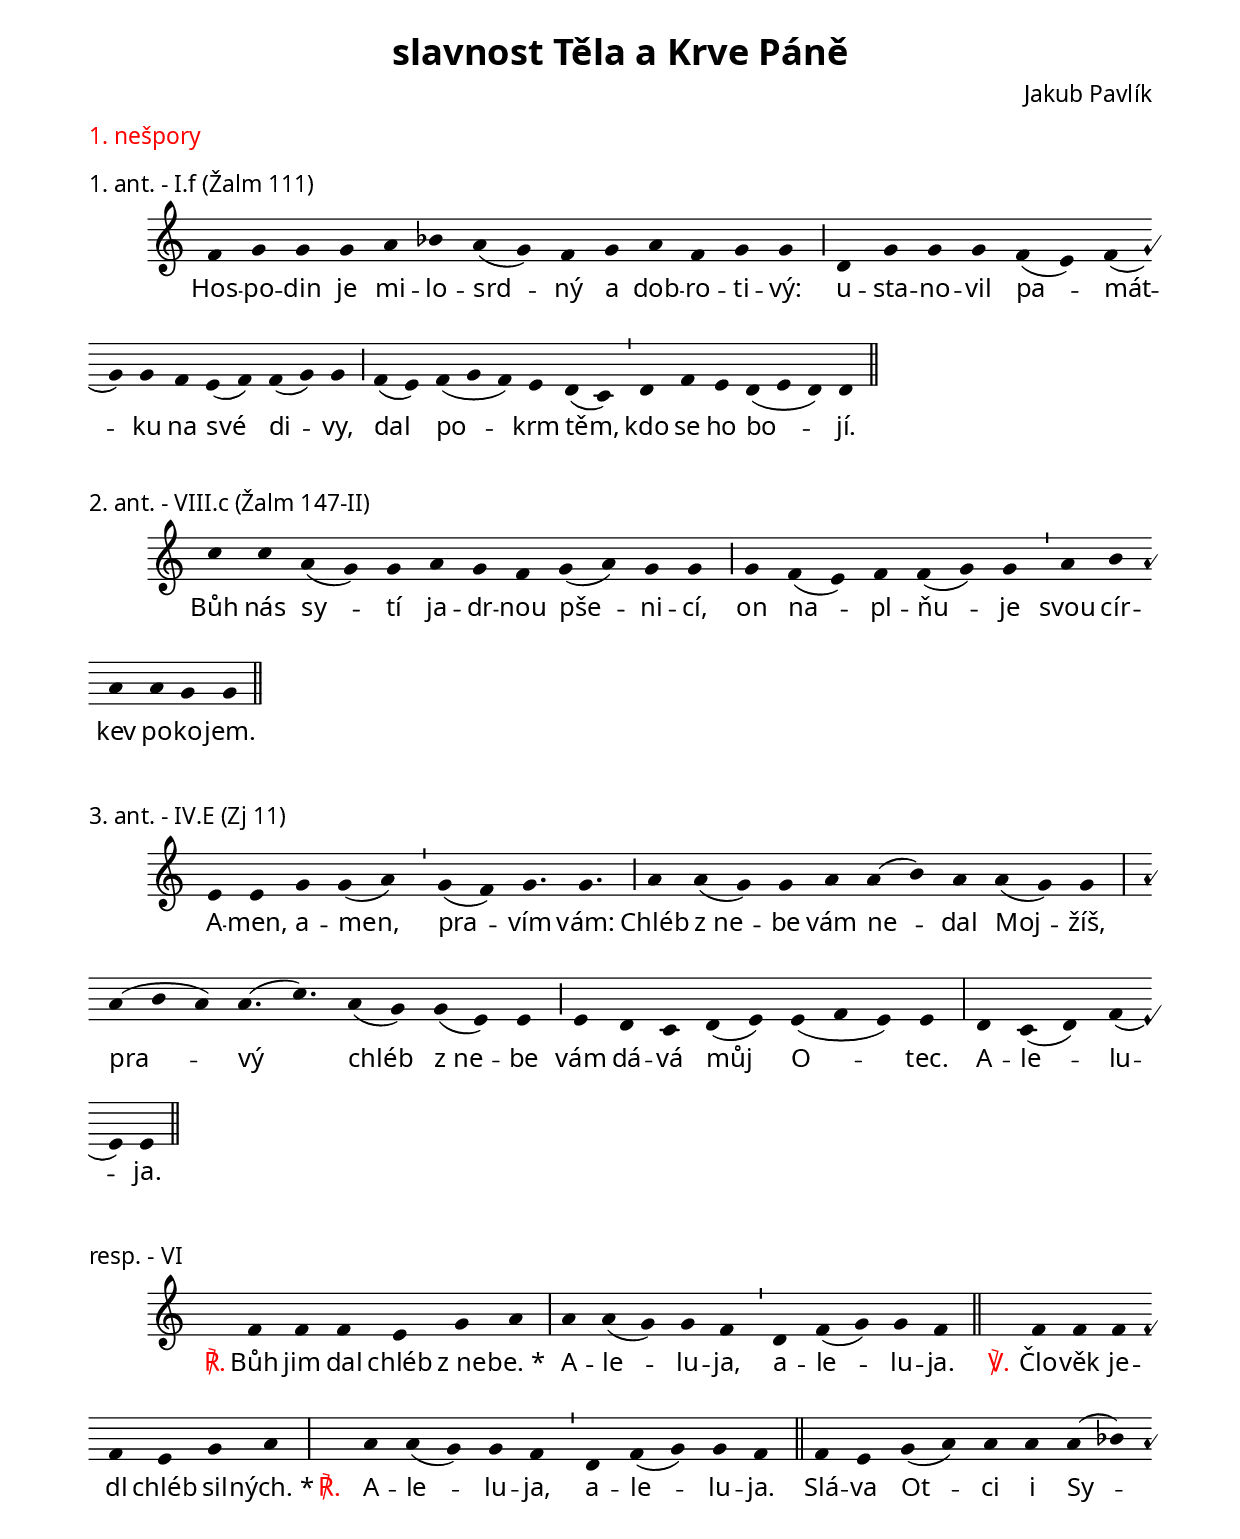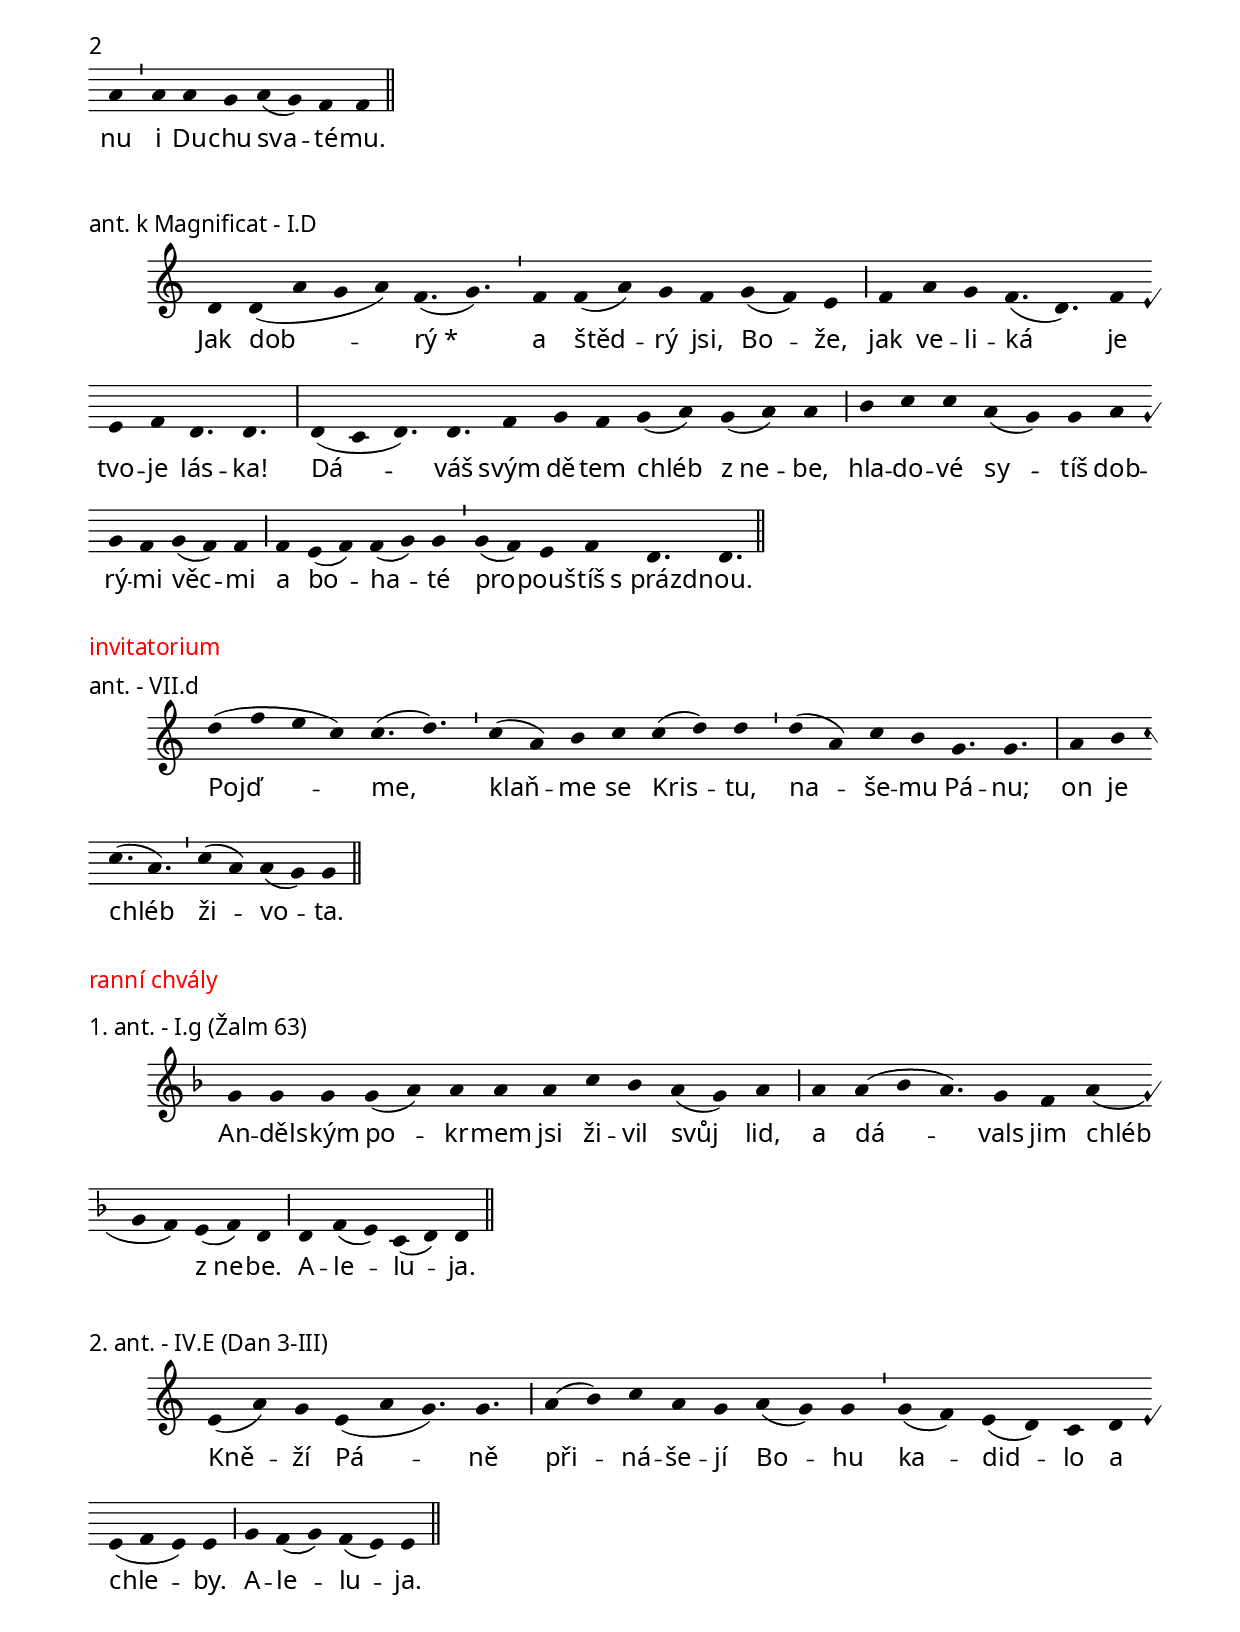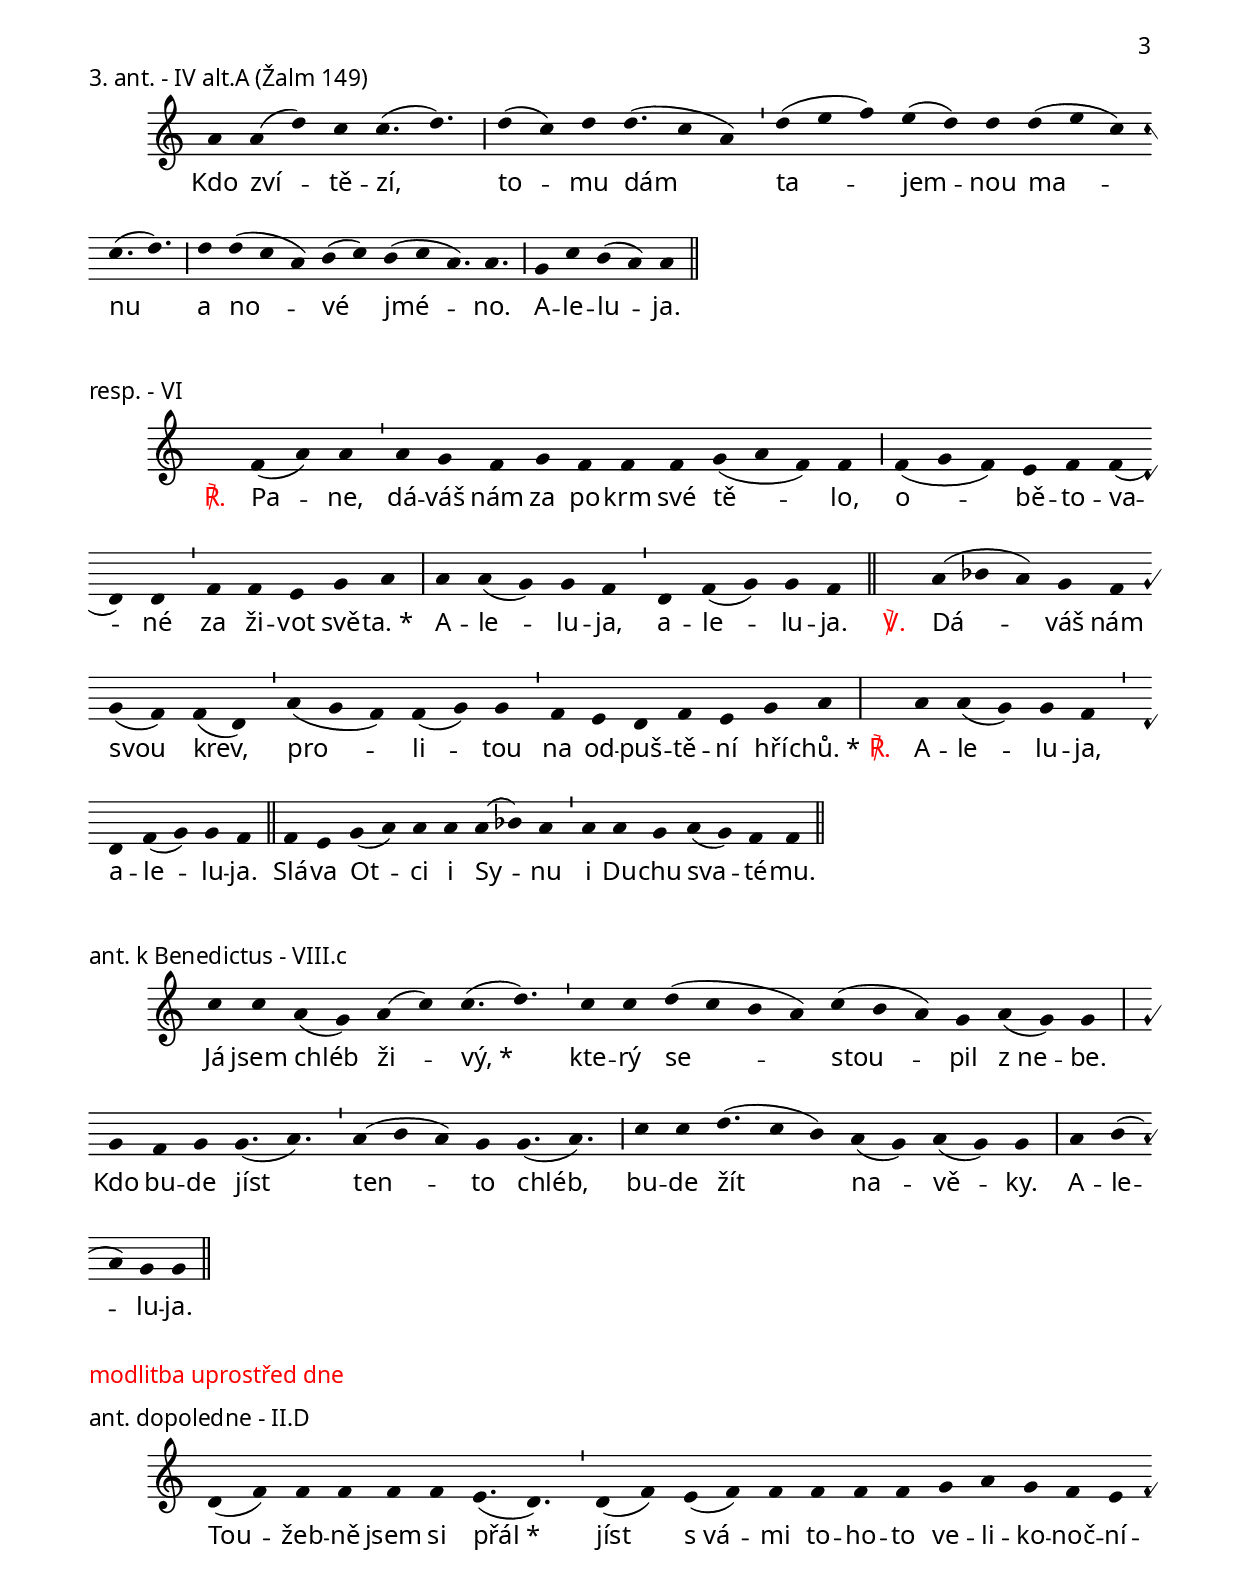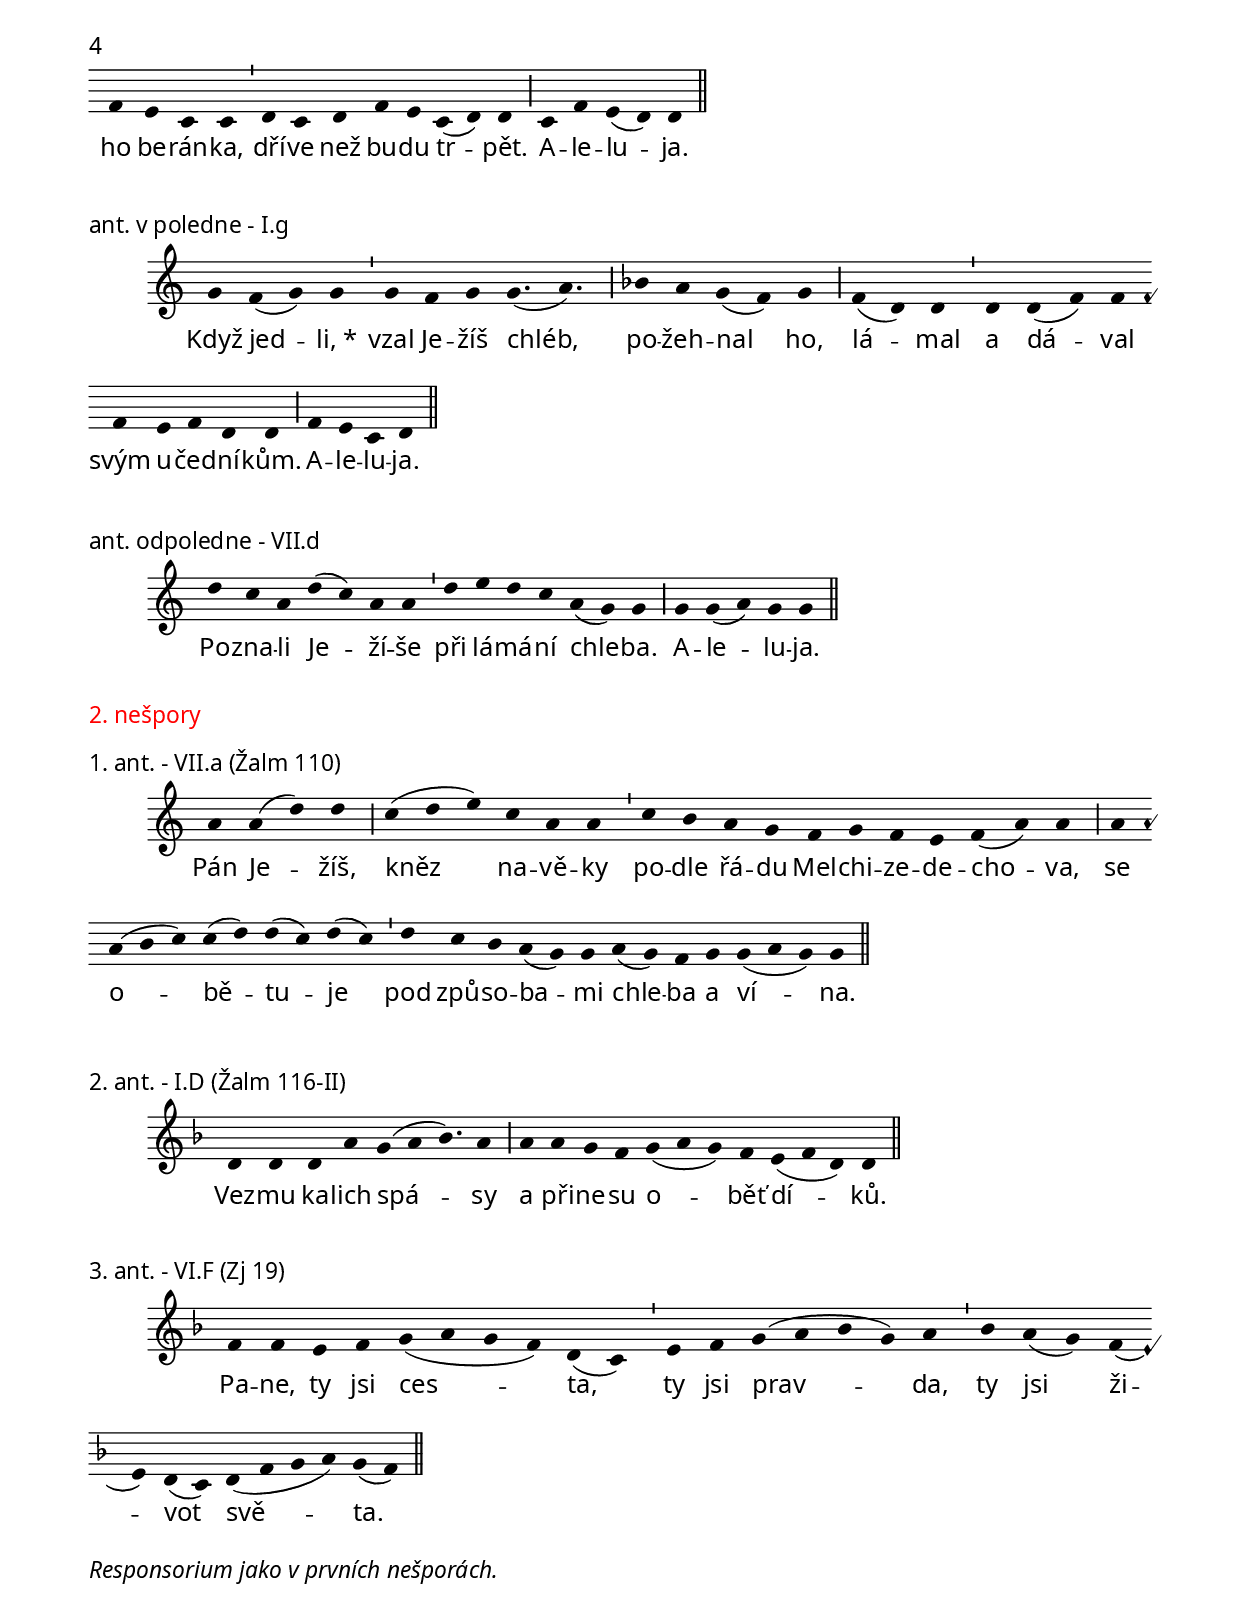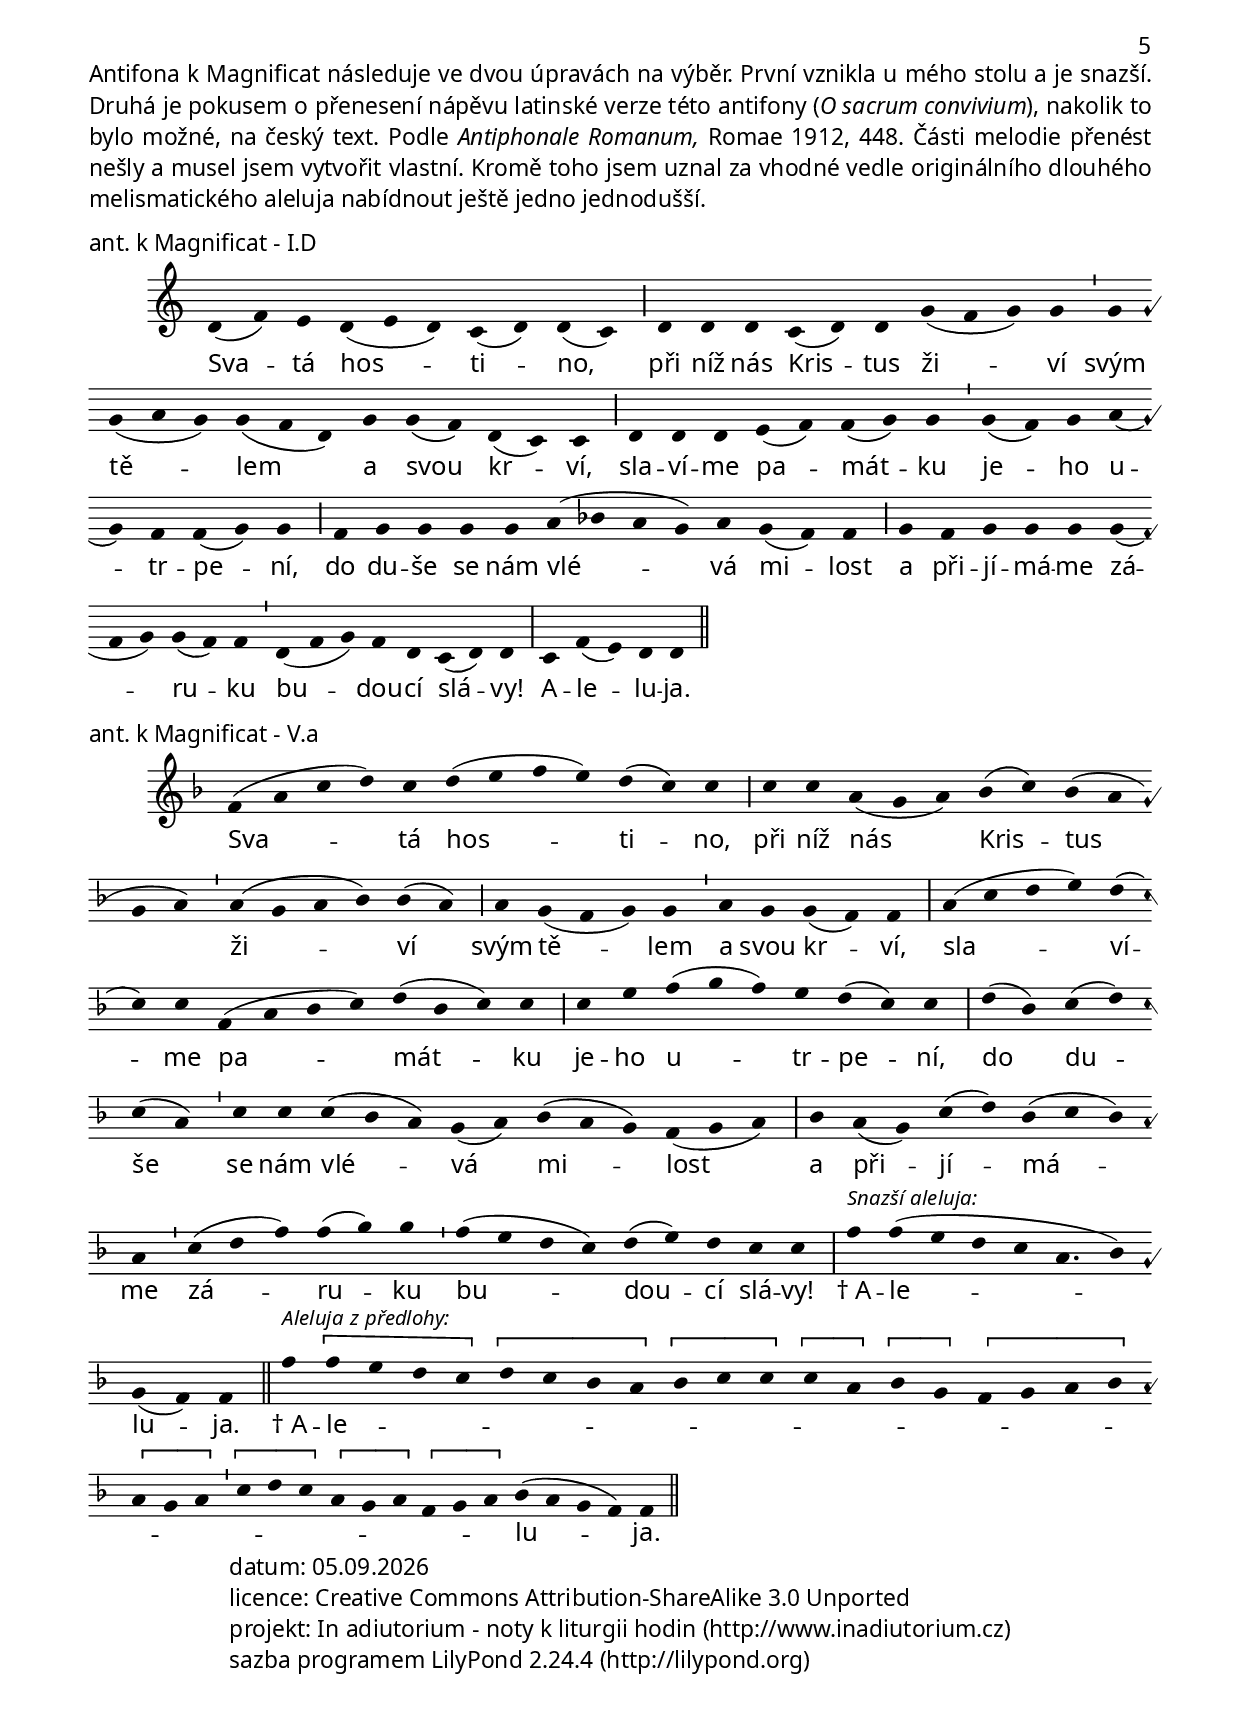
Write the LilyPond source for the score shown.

\version "2.14.2"

\header {
  title = "slavnost Těla a Krve Páně"
  composer = "Jakub Pavlík"
}

\include "spolecne.ly"
\include "dilyresponsorii.ly"

\markup {\nadpisHodinka {"1. nešpory"}}

\score {
  \relative c' {
    \choralniRezim
    f g g g a4 bes a( g) f g a f g g \barMaior
    d g g g f( e) f( g) g f e( f) f( g) g \barMaior
    f( e) f( g f) e d( c) \barMin d f e d( e d) d \barFinalis
  }
  \addlyrics {
    Hos -- po -- din je mi -- lo -- srd -- ný a dob -- ro -- ti -- vý:
    u -- sta -- no -- vil pa -- mát -- ku na své di -- vy,
    dal po -- krm těm, kdo se ho bo -- jí.
  }
  \header {
    quid = "1. ant."
    modus = "I"
    differentia = "f" 
    psalmus = "Žalm 111"
    id = ""
    piece = \markup {\sestavTitulek}
  }
}

\score {
  \relative c'' {
    \choralniRezim
    c4 c a( g) g a g f g( a) g g \barMaior
    g f( e) f f( g) g \barMin a b a a g g \barFinalis
  }
  \addlyrics {
    Bůh nás sy -- tí ja -- dr -- nou pše -- ni -- cí,
    on na -- pl -- ňu -- je svou cír -- kev po -- ko -- jem.
  }
  \header {
    quid = "2. ant."
    modus = "VIII"
    differentia = "c" 
    psalmus = "Žalm 147-II"
    id = ""
    piece = \markup {\sestavTitulek}
  }
}

\score {
  \relative c' {
    \choralniRezim
    e4 e g g( a) \barMin g( f) g4. g \barMaior
    a4 a( g) g a a( b) a a( g) g \barMax
    a( b a) a4.( c) a4( g) g( e) e \barMaior
    e d c d( e) e( f e) e \barMax
    d c( d) f( e) e \barFinalis
  }
  \addlyrics {
    A -- men, a -- men, pra -- vím vám:
    Chléb z_ne -- be vám ne -- dal Moj -- žíš,
    pra -- vý chléb z_ne -- be vám dá -- vá můj O -- tec.
    A -- le -- lu -- ja.
  }
  \header {
    quid = "3. ant."
    modus = "IV"
    differentia = "E" 
    psalmus = "Zj 11"
    id = ""
    piece = \markup {\sestavTitulek}
  }
}

\score {
  \relative c' {
    \choralniRezim
    
    % R
    \neviditelna f
    f4 f f e g a \barMax
    \respVIalelujaResponsum \barFinalis
    % V
    \neviditelna f
    f4 f f f e g a \barMax
    % R
    \neviditelna a
    \respVIalelujaResponsum \barFinalis
    % Slava
    \respVIalelujaDoxologie \barFinalis
  }
  \addlyrics {
    \Response Bůh jim dal chléb z_ne -- be._* 
    A -- le -- lu -- ja, a -- le -- lu -- ja.
    \Verse Člo -- věk je -- dl chléb sil -- ných._*
    \Response A -- le -- lu -- ja, a -- le -- lu -- ja.
    \textRespDoxologie
  }
  \header {
    quid = "resp."
    modus = "VI"
    id = ""
    piece = \markup {\sestavTitulekResp}
  }
}

\score {
  \relative c' {
    \choralniRezim
    d4 d( a' g a) f4.( g) \barMin f4 f( a) g f g( f) e \barMaior
    f a g f4.( d) f4 e f d4. d \barMax
    
    d4( c d4.) d f4 g f g( a) g( a) a \barMaior
    b c c a( g) g a g f g( f) f \barMaior
    f e( f) f( g) g \barMin g( f) e f d4. d \barFinalis
  }
  \addlyrics {
    Jak dob -- rý_* a štěd -- rý jsi, Bo -- že,
    jak ve -- li -- ká je tvo -- je lás -- ka!
    
    Dá -- váš svým dě -- tem chléb z_ne -- be,
    hla -- do -- vé sy -- tíš dob -- rý -- mi věc -- mi
    a bo -- ha -- té pro -- pouš -- tíš s_prázd -- nou.
  }
  \header {
    quid = "ant. k Magnificat"
    modus = "I"
    differentia = "D" 
    psalmus = ""
    id = ""
    piece = \markup {\sestavTitulekBezZalmu}
  }
}

\markup {\nadpisHodinka {"invitatorium"}}

\score {
  \relative c'' {
    \choralniRezim
    d4( f e c) c4.( d) \barMin
    c4( a) b c c( d) d \barMin
    d4( a) c b g4. g \barMax
    a4 b c4.( a) \barMin c4( a) a( g) g \barFinalis
  }
  \addlyrics {
    Pojď -- me, klaň -- me se Kris -- tu, na -- še -- mu Pá -- nu;
    on je chléb ži -- vo -- ta.
  }
  \header {
    quid = "ant."
    modus = "VII"
    differentia = "d" 
    psalmus = ""
    piece = \markup {\sestavTitulekBezZalmu}
  }
}

\markup {\nadpisHodinka {"ranní chvály"}}

\score {
  \relative c'' {
    \choralniRezim
    \key f \major
    g4 g g g( a) a a a c bes a( g) a \barMaior
    a a( bes a4.) g4 f a( g f) e( f) d \barMaior
    d f( e) c( d) d \barFinalis
  }
  \addlyrics {
    An -- děl -- ským po -- kr -- mem jsi ži -- vil svůj lid,
    a dá -- vals jim chléb z_ne -- be.
    A -- le -- lu -- ja.
  }
  \header {
    quid = "1. ant."
    modus = "I"
    differentia = "g" 
    psalmus = "Žalm 63"
    id = ""
    piece = \markup {\sestavTitulek}
  }
}

\score {
  \relative c' {
    \choralniRezim
    e4( a) g e( a g4.) g \barMaior
    a4( b) c a g a( g) g \barMin 
    g( f) e( d) c d e( f e) e \barMaior
    g f( g) f( e) e \barFinalis
  }
  \addlyrics {
    Kně -- ží Pá -- ně
    při -- ná -- še -- jí Bo -- hu ka -- did -- lo a chle -- by.
    A -- le -- lu -- ja.
  }
  \header {
    quid = "2. ant."
    modus = "IV"
    differentia = "E" 
    psalmus = "Dan 3-III"
    id = ""
    piece = \markup {\sestavTitulek}
  }
}

\score {
  \relative c'' {
    \choralniRezim
    a4 a( d) c c4.( d) \barMaior
    d4( c) d d4.( c4 a) \barMin d( e f) e( d) d d( e c) c4.( d) \barMaior
    d4 d( c a) b( c) b( c a4.) a \barMaior
    g4 c b( a) a \barFinalis 
  }
  \addlyrics {
    Kdo zví -- tě -- zí, 
    to -- mu dám ta -- jem -- nou ma -- nu
    a no -- vé jmé -- no.
    A -- le -- lu -- ja.
  }
  \header {
    quid = "3. ant."
    modus = "IV alt"
    differentia = "A" 
    psalmus = "Žalm 149"
    id = ""
    piece = \markup {\sestavTitulek}
  }
}

\score {
  \relative c' {
    \choralniRezim
    
    % R
    \neviditelna f
    f4( a) a \barMin a g f g f f f g( a f) f \barMaior f( g f) e f f( d) d \barMin f f e g a \barMax
    \respVIalelujaResponsum \barFinalis
    % V
    \neviditelna f
    a( bes a) g f g( f) f( d) \barMin a'( g f) f( g) g \barMin f e d f e g a \barMax
    % R
    \neviditelna a
    \respVIalelujaResponsum \barFinalis
    % Slava
    \respVIalelujaDoxologie \barFinalis
  }
  \addlyrics {
    \Response Pa -- ne, dá -- váš nám za po -- krm své tě -- lo, o -- bě -- to -- va -- né za ži -- vot svě -- ta._*
    A -- le -- lu -- ja, a -- le -- lu -- ja.
    \Verse Dá -- váš nám svou krev, pro -- li -- tou na od -- puš -- tě -- ní hří -- chů._*
    \Response A -- le -- lu -- ja, a -- le -- lu -- ja.
    \textRespDoxologie
  }
  \header {
    quid = "resp."
    modus = "VI"
    id = ""
    piece = \markup {\sestavTitulekResp}
  }
}

\score {
  \relative c'' {
    \choralniRezim
    c4 c a( g) a( c) c4.( d) \barMin c4 c d( c b a) c( b a) g a( g) g \barMax 
    g f g g4.( a) \barMin a4( b a) g g4.( a) \barMaior c4 c d4.( c4 b) a( g) a( g) g \barMax
    a b( a) g g \barFinalis
  }
  \addlyrics {
    Já jsem chléb ži -- vý,_* kte -- rý se -- stou -- pil z_ne -- be.
    Kdo bu -- de jíst ten -- to chléb, bu -- de žít na -- vě -- ky.
    A -- le -- lu -- ja.
  }
  \header {
    quid = "ant. k Benedictus"
    modus = "VIII"
    differentia = "c" 
    psalmus = ""
    id = ""
    piece = \markup {\sestavTitulekBezZalmu}
  }
}

\markup {\nadpisHodinka {"modlitba uprostřed dne"}}

\score {
  \relative c' {
    \choralniRezim
    d4( f) f f f f e4.( d) \barMin
    d4( f) e( f) f f f f g a g f e f e c c \barMin
    d c d f e c( d) d \barMaior
    c f e( d) d \barFinalis
  }
  \addlyrics {
    Tou -- žeb -- ně jsem si přál_*
    jíst s_vá -- mi to -- ho -- to ve -- li -- ko -- noč -- ní -- ho be -- rán -- ka,
    dří -- ve než bu -- du tr -- pět.
    A -- le -- lu -- ja.
  }
  \header {
    quid = "ant. dopoledne"
    modus = "II"
    differentia = "D" 
    psalmus = ""
    id = ""
    fons = "Svatý týden, čtvrtek, ad Benedictus; přidáno aleluja"
    piece = \markup {\sestavTitulekBezZalmu}
  }
}

\score {
  \relative c'' {
    \choralniRezim
    g4 f( g) g \barMin g f g g4.( a) \barMaior
    bes4 a g( f) g \barMaior
    f( d) d \barMin d d( f) f f e f d d \barMaior
    f e c d \barFinalis
  }
  \addlyrics {
    Když jed -- li,_* vzal Je -- žíš chléb,
    po -- žeh -- nal ho,
    lá -- mal a dá -- val svým u -- čed -- ní -- kům.
    A -- le -- lu -- ja.
  }
  \header {
    quid = "ant. v poledne"
    modus = "I"
    differentia = "g" 
    psalmus = ""
    id = ""
    fons = "Velikonoční triduum, Zelený čtvrtek, ad Magnificat; přidáno aleluja"
    piece = \markup {\sestavTitulekBezZalmu}
  }
}

\score {
  \relative c'' {
    \choralniRezim
    d4 c a d( c) a a \barMin d e d c a( g) g \barMaior
    g g( a) g g \barFinalis
  }
  \addlyrics {
    Po -- zna -- li Je -- ží -- še při lá -- má -- ní chle -- ba.
    A -- le -- lu -- ja.
  }
  \header {
    quid = "ant. odpoledne"
    modus = "VII"
    differentia = "d" 
    psalmus = ""
    id = ""
    piece = \markup {\sestavTitulekBezZalmu}
  }
}

\markup {\nadpisHodinka {"2. nešpory"}}

\score {
  \relative c'' {
    \choralniRezim
    a4 a( d) d \barMaior
    c( d e) c a a \barMin c b a g f g f e f( a) a \barMaior
    a a( b c) c( d) d( c) d( c) \barMin 
    d c b a( g) g a( g) f g g( a g) g \barFinalis
  }
  \addlyrics {
    Pán Je -- žíš,
    kněz na -- vě -- ky po -- dle řá -- du Mel -- chi -- ze -- de -- cho -- va,
    se o -- bě -- tu -- je 
    pod způ -- so -- ba -- mi chle -- ba a ví -- na.
  }
  \header {
    quid = "1. ant."
    modus = "VII"
    differentia = "a" 
    psalmus = "Žalm 110"
    id = ""
    piece = \markup {\sestavTitulek}
  }
}

\score {
  \relative c' {
    \key f \major
    \choralniRezim
    d4 d d a' g( a bes4.) a4 \barMaior
    a a g f g( a g) f e( f d) d \barFinalis
  }
  \addlyrics {
    Vez -- mu ka -- lich spá -- sy
    a při -- ne -- su o -- běť dí -- ků.
  }
  \header {
    quid = "2. ant."
    modus = "I"
    differentia = "D" 
    psalmus = "Žalm 116-II"
    id = ""
    piece = \markup {\sestavTitulek}
  }
}

\score {
  \relative c' {
    \key f \major
    \choralniRezim
    f4 f e f g( a g f) d( c) \barMin
    e f g( a bes g) a \barMin
    bes a( g) f( e) d( c) d( f g a) g( f) \barFinalis
  }
  \addlyrics {
    Pa -- ne, ty jsi ces -- ta, 
    ty jsi prav -- da,
    ty jsi ži -- vot svě -- ta.
  }
  \header {
    quid = "3. ant."
    modus = "VI"
    differentia = "F" 
    psalmus = "Zj 19"
    id = ""
    piece = \markup {\sestavTitulek}
  }
}

\markup\italic{Responsorium jako v prvních nešporách.}

\pageBreak

\markup\justify{Antifona k Magnificat následuje ve dvou úpravách
na výběr. První vznikla u mého stolu a je snazší.
Druhá je pokusem o přenesení nápěvu latinské verze této antifony
\concat{( \italic{"O sacrum convivium"} ),} nakolik to bylo možné,
na český text. Podle \italic{Antiphonale Romanum,} Romae 1912, 448.

Části melodie přenést nešly a musel jsem vytvořit
vlastní. Kromě toho jsem uznal za vhodné vedle originálního
dlouhého melismatického aleluja nabídnout ještě jedno jednodušší.}

\score {
  \relative c' {
    \choralniRezim
    d( f) e d( e d) c( d) d( c) \barMaior
    d d d c( d) d g( f g) g \barMin g g( a g) g( f d) g g( f) d( c) c \barMaior
    d d d e( f) f( g) g \barMin g( f) g a( g) f f( g) g \barMaior
    f g g g g a( bes a g) a g( f) f \barMaior
    g f g g g g( f g) g( f) f \barMin d( f g) f d c( d) d \barMax
    c f( e) d d \barFinalis
  }
  \addlyrics {
    % Jedno dlouhe rozvite osloveni - bez jakehokoli nasledneho
    % sdeleni.
    Sva -- tá hos -- ti -- no,
    při níž nás Kris -- tus ži -- ví svým tě -- lem a svou kr -- ví,
    sla -- ví -- me pa -- mát -- ku je -- ho u -- tr -- pe -- ní,
    do du -- še se nám vlé -- vá mi -- lost
    a při -- jí -- má -- me zá -- ru -- ku bu -- dou -- cí slá -- vy!
    A -- le -- lu -- ja.
  }
  \header {
    quid = "ant. k Magnificat"
    modus = "I"
    differentia = "D" 
    psalmus = ""
    id = ""
    piece = \markup {\sestavTitulekBezZalmu}
  }
}

\score {
  \relative c' {
    \choralniRezim
    \key f \major
    f4( a c d) c d( e f e) d( c) c \barMaior
    c c a( g a) bes( c) bes( a g a) \barMin a( g a bes) bes( a) \barMaior a g( f g) g \barMin a g g( f) f \barMax
    
    a( c d e) d( c) c f,( a bes c) d( bes c) c \barMaior
    c e f( g f) e d( c) c \barMax
    
    d( bes) c( d) c( a) \barMin c c c( bes a) g( a) 
    bes( a g) f( g a) \barMax
    
    bes a( g) c( d) bes( c bes) a \barMin
    c( d f) f( g) g \barMin f( e d c) d( e) d c c \barMax
    
    f^\markup\small\italic{Snazší aleluja:} f( e d c a4. bes4) g( f) f \barFinalis
    
    f'^\markup\small\italic{Aleluja z předlohy:}
    \once \override Slur #'stencil = ##f
    \[ f( e d c \] \[ d c bes a \] \[ bes c c \] \[ c a \] \[ bes g \]  \[ f g a bes \] \[ a g a \] \barMin
    \[ c d c \] \[ a g a \] \[ f g a) \]
    bes( a g f) f \barFinalis
  }
  \addlyrics {
    % Jedno dlouhe rozvite osloveni - bez jakehokoli nasledneho
    % sdeleni.
    Sva -- tá hos -- ti -- no,
    při níž nás Kris -- tus ži -- ví svým tě -- lem a svou kr -- ví,
    
    sla -- ví -- me pa -- mát -- ku je -- ho u -- tr -- pe -- ní,
    
    do du -- še se nám vlé -- vá mi -- lost
    
    a při -- jí -- má -- me zá -- ru -- ku bu -- dou -- cí slá -- vy!
    \markup{\Dagger A} -- le -- lu -- ja.
    
    \markup{\Dagger A} -- le -- lu -- ja.
  }
  \header {
    quid = "ant. k Magnificat"
    modus = "V"
    differentia = "a" 
    psalmus = ""
    id = ""
    piece = \markup {\sestavTitulekBezZalmu}
  }
}